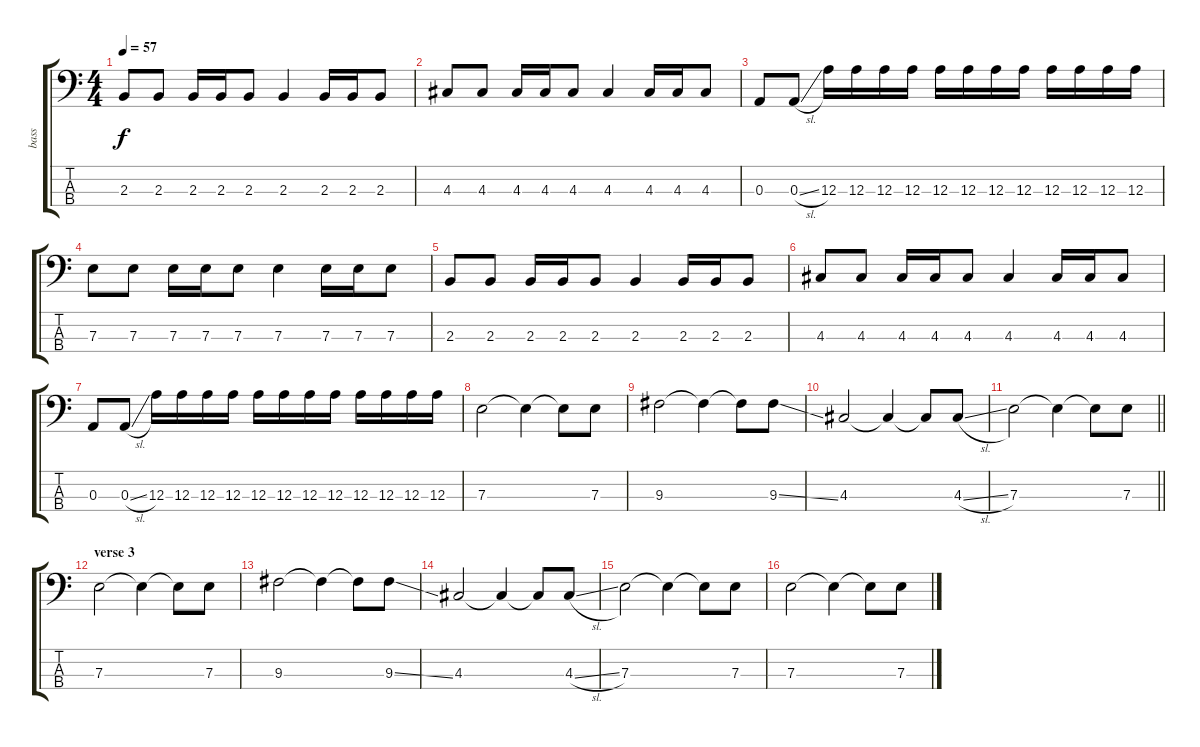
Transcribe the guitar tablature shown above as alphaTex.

\track ("bass " "bass ") {instrument electricguitarjazz}
\staff {score tabs}
\tuning (G2 D2 A1 E1) {hide}
\ts (4 4)
\tempo 57
\clef f4
\ks c
2.3.8{dy f} 2.3.8 2.3.16 2.3.16 2.3.8 2.3.4 2.3.16 2.3.16 2.3.8 |
4.3.8 4.3.8 4.3.16 4.3.16 4.3.8 4.3.4 4.3.16 4.3.16 4.3.8 |
0.3.8 0.3{sl}.8 12.3.16 12.3.16 12.3.16 12.3.16 12.3.16 12.3.16 12.3.16 12.3.16 12.3.16 12.3.16 12.3.16 12.3.16 |
7.3.8 7.3.8 7.3.16 7.3.16 7.3.8 7.3.4 7.3.16 7.3.16 7.3.8 |
2.3.8 2.3.8 2.3.16 2.3.16 2.3.8 2.3.4 2.3.16 2.3.16 2.3.8 |
4.3.8 4.3.8 4.3.16 4.3.16 4.3.8 4.3.4 4.3.16 4.3.16 4.3.8 |
0.3.8 0.3{sl}.8 12.3.16 12.3.16 12.3.16 12.3.16 12.3.16 12.3.16 12.3.16 12.3.16 12.3.16 12.3.16 12.3.16 12.3.16 |
7.3.2 7.3{t}.4 7.3{t}.8 7.3.8 |
9.3.2 9.3{t}.4 9.3{t}.8 9.3{ss}.8 |
4.3.2 4.3{t}.4 4.3{t}.8 4.3{sl}.8 |
\barLineRight lightlight
7.3.2 7.3{t}.4 7.3{t}.8 7.3.8 |
\section ("" "verse 3")
7.3.2 7.3{t}.4 7.3{t}.8 7.3.8 |
9.3.2 9.3{t}.4 9.3{t}.8 9.3{ss}.8 |
4.3.2 4.3{t}.4 4.3{t}.8 4.3{sl}.8 |
7.3.2 7.3{t}.4 7.3{t}.8 7.3.8 |
7.3.2 7.3{t}.4 7.3{t}.8 7.3.8
